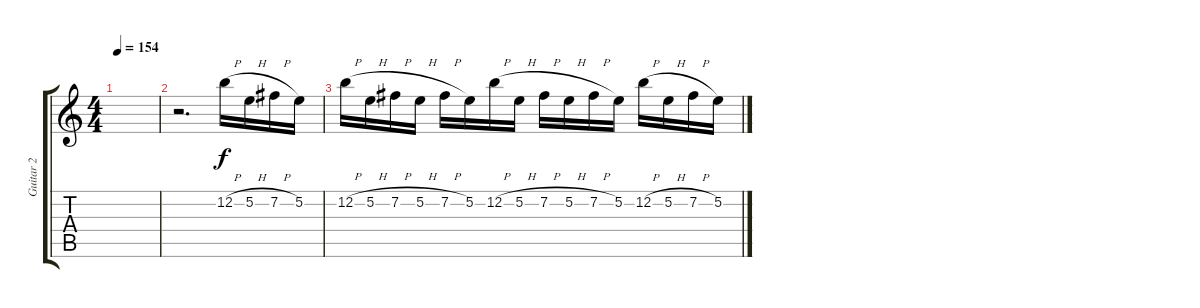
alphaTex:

\track ("Guitar 2" "Guitar 2") {instrument distortionguitar}
\staff {score tabs}
\tuning (E4 B3 G3 D3 A2 E2) {hide}
\ts (4 4)
\tempo 154
\clef g2
\ks c
|
r.2{d} 12.2{h}.16 5.2{h}.16 7.2{h}.16 5.2.16 |
12.2{h}.16 5.2{h}.16 7.2{h}.16 5.2{h}.16 7.2{h}.16 5.2.16 12.2{h}.16 5.2{h}.16 7.2{h}.16 5.2{h}.16 7.2{h}.16 5.2.16 12.2{h}.16 5.2{h}.16 7.2{h}.16 5.2.16
